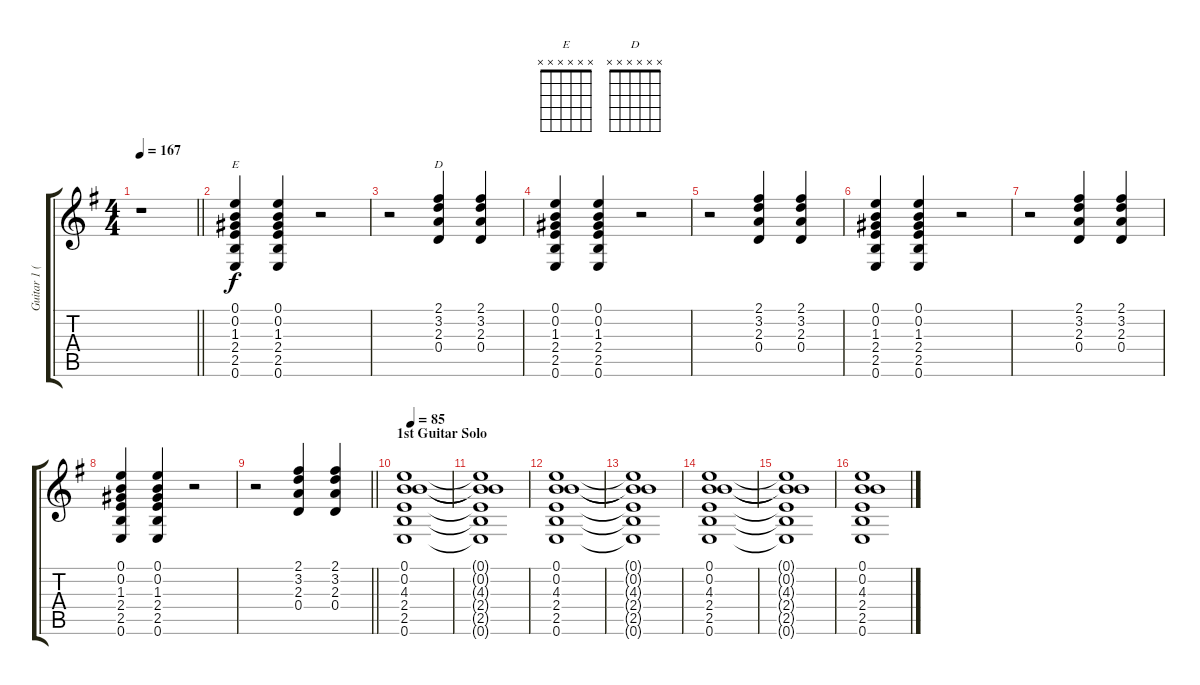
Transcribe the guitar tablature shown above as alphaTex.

\track ("Guitar 1 (left)" "Guitar 1 (") {instrument overdrivenguitar}
\staff {score tabs}
\tuning (E4 B3 G3 D3 A2 E2) {hide}
\chord ("E" x x x x x x)
\chord ("D" x x x x x x)
\ts (4 4)
\tempo 167
\clef g2
\barLineRight lightlight
\ks eminor
r.1{dy f} |
(0.1 0.2 1.3 2.4 2.5 0.6).4{ch "E"} (0.1 0.2 1.3 2.4 2.5 0.6).4 r.2 |
r.2 (2.1 3.2 2.3 0.4).4{ch "D"} (2.1 3.2 2.3 0.4).4 |
(0.1 0.2 1.3 2.4 2.5 0.6).4 (0.1 0.2 1.3 2.4 2.5 0.6).4 r.2 |
r.2 (2.1 3.2 2.3 0.4).4 (2.1 3.2 2.3 0.4).4 |
(0.1 0.2 1.3 2.4 2.5 0.6).4 (0.1 0.2 1.3 2.4 2.5 0.6).4 r.2 |
r.2 (2.1 3.2 2.3 0.4).4 (2.1 3.2 2.3 0.4).4 |
(0.1 0.2 1.3 2.4 2.5 0.6).4 (0.1 0.2 1.3 2.4 2.5 0.6).4 r.2 |
\barLineRight lightlight
r.2 (2.1 3.2 2.3 0.4).4 (2.1 3.2 2.3 0.4).4 |
\section ("" "1st Guitar Solo")
\tempo 85
(0.1 0.2 4.3 2.4 2.5 0.6).1 |
(0.1{t} 0.2{t} 4.3{t} 2.4{t} 2.5{t} 0.6{t}).1 |
(0.1 0.2 4.3 2.4 2.5 0.6).1 |
(0.1{t} 0.2{t} 4.3{t} 2.4{t} 2.5{t} 0.6{t}).1 |
(0.1 0.2 4.3 2.4 2.5 0.6).1 |
(0.1{t} 0.2{t} 4.3{t} 2.4{t} 2.5{t} 0.6{t}).1 |
(0.1 0.2 4.3 2.4 2.5 0.6).1
